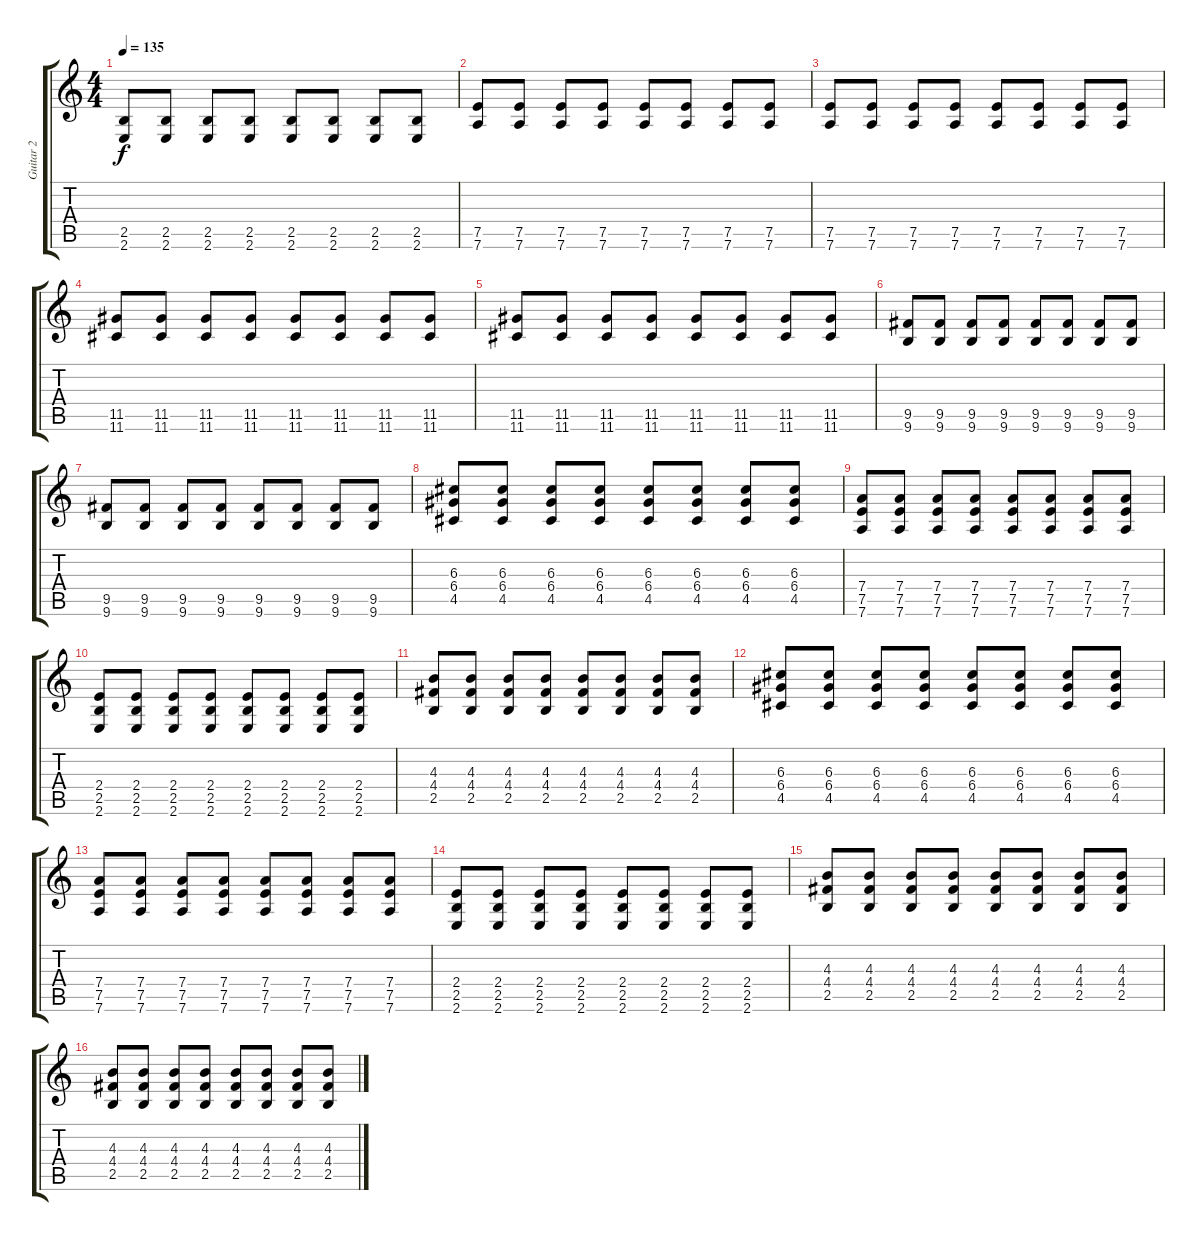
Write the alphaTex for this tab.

\track ("Guitar 2" "Guitar 2") {instrument overdrivenguitar}
\staff {score tabs}
\tuning (E4 B3 G3 D3 A2 D2) {hide}
\ts (4 4)
\tempo 135
\clef g2
\ks c
(2.5 2.6).8{dy f} (2.5 2.6).8 (2.5 2.6).8 (2.5 2.6).8 (2.5 2.6).8 (2.5 2.6).8 (2.5 2.6).8 (2.5 2.6).8 |
(7.5 7.6).8 (7.5 7.6).8 (7.5 7.6).8 (7.5 7.6).8 (7.5 7.6).8 (7.5 7.6).8 (7.5 7.6).8 (7.5 7.6).8 |
(7.5 7.6).8 (7.5 7.6).8 (7.5 7.6).8 (7.5 7.6).8 (7.5 7.6).8 (7.5 7.6).8 (7.5 7.6).8 (7.5 7.6).8 |
(11.5 11.6).8 (11.5 11.6).8 (11.5 11.6).8 (11.5 11.6).8 (11.5 11.6).8 (11.5 11.6).8 (11.5 11.6).8 (11.5 11.6).8 |
(11.5 11.6).8 (11.5 11.6).8 (11.5 11.6).8 (11.5 11.6).8 (11.5 11.6).8 (11.5 11.6).8 (11.5 11.6).8 (11.5 11.6).8 |
(9.5 9.6).8 (9.5 9.6).8 (9.5 9.6).8 (9.5 9.6).8 (9.5 9.6).8 (9.5 9.6).8 (9.5 9.6).8 (9.5 9.6).8 |
(9.5 9.6).8 (9.5 9.6).8 (9.5 9.6).8 (9.5 9.6).8 (9.5 9.6).8 (9.5 9.6).8 (9.5 9.6).8 (9.5 9.6).8 |
(6.3 6.4 4.5).8 (6.3 6.4 4.5).8 (6.3 6.4 4.5).8 (6.3 6.4 4.5).8 (6.3 6.4 4.5).8 (6.3 6.4 4.5).8 (6.3 6.4 4.5).8 (6.3 6.4 4.5).8 |
(7.4 7.5 7.6).8 (7.4 7.5 7.6).8 (7.4 7.5 7.6).8 (7.4 7.5 7.6).8 (7.4 7.5 7.6).8 (7.4 7.5 7.6).8 (7.4 7.5 7.6).8 (7.4 7.5 7.6).8 |
(2.4 2.5 2.6).8 (2.4 2.5 2.6).8 (2.4 2.5 2.6).8 (2.4 2.5 2.6).8 (2.4 2.5 2.6).8 (2.4 2.5 2.6).8 (2.4 2.5 2.6).8 (2.4 2.5 2.6).8 |
(4.3 4.4 2.5).8 (4.3 4.4 2.5).8 (4.3 4.4 2.5).8 (4.3 4.4 2.5).8 (4.3 4.4 2.5).8 (4.3 4.4 2.5).8 (4.3 4.4 2.5).8 (4.3 4.4 2.5).8 |
(6.3 6.4 4.5).8 (6.3 6.4 4.5).8 (6.3 6.4 4.5).8 (6.3 6.4 4.5).8 (6.3 6.4 4.5).8 (6.3 6.4 4.5).8 (6.3 6.4 4.5).8 (6.3 6.4 4.5).8 |
(7.4 7.5 7.6).8 (7.4 7.5 7.6).8 (7.4 7.5 7.6).8 (7.4 7.5 7.6).8 (7.4 7.5 7.6).8 (7.4 7.5 7.6).8 (7.4 7.5 7.6).8 (7.4 7.5 7.6).8 |
(2.4 2.5 2.6).8 (2.4 2.5 2.6).8 (2.4 2.5 2.6).8 (2.4 2.5 2.6).8 (2.4 2.5 2.6).8 (2.4 2.5 2.6).8 (2.4 2.5 2.6).8 (2.4 2.5 2.6).8 |
(4.3 4.4 2.5).8 (4.3 4.4 2.5).8 (4.3 4.4 2.5).8 (4.3 4.4 2.5).8 (4.3 4.4 2.5).8 (4.3 4.4 2.5).8 (4.3 4.4 2.5).8 (4.3 4.4 2.5).8 |
(4.3 4.4 2.5).8 (4.3 4.4 2.5).8 (4.3 4.4 2.5).8 (4.3 4.4 2.5).8 (4.3 4.4 2.5).8 (4.3 4.4 2.5).8 (4.3 4.4 2.5).8 (4.3 4.4 2.5).8
